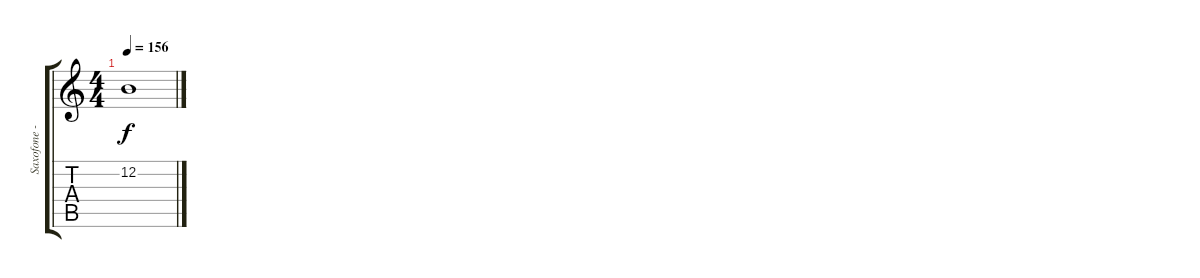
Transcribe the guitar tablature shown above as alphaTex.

\track ("Saxofone - Gui" "Saxofone -") {instrument tenorsax}
\staff {score tabs}
\tuning (E4 B3 G3 D3 A2 E2) {hide}
\ts (4 4)
\tempo 156
\clef g2
\ks c
12.2{t}.1{dy f}
